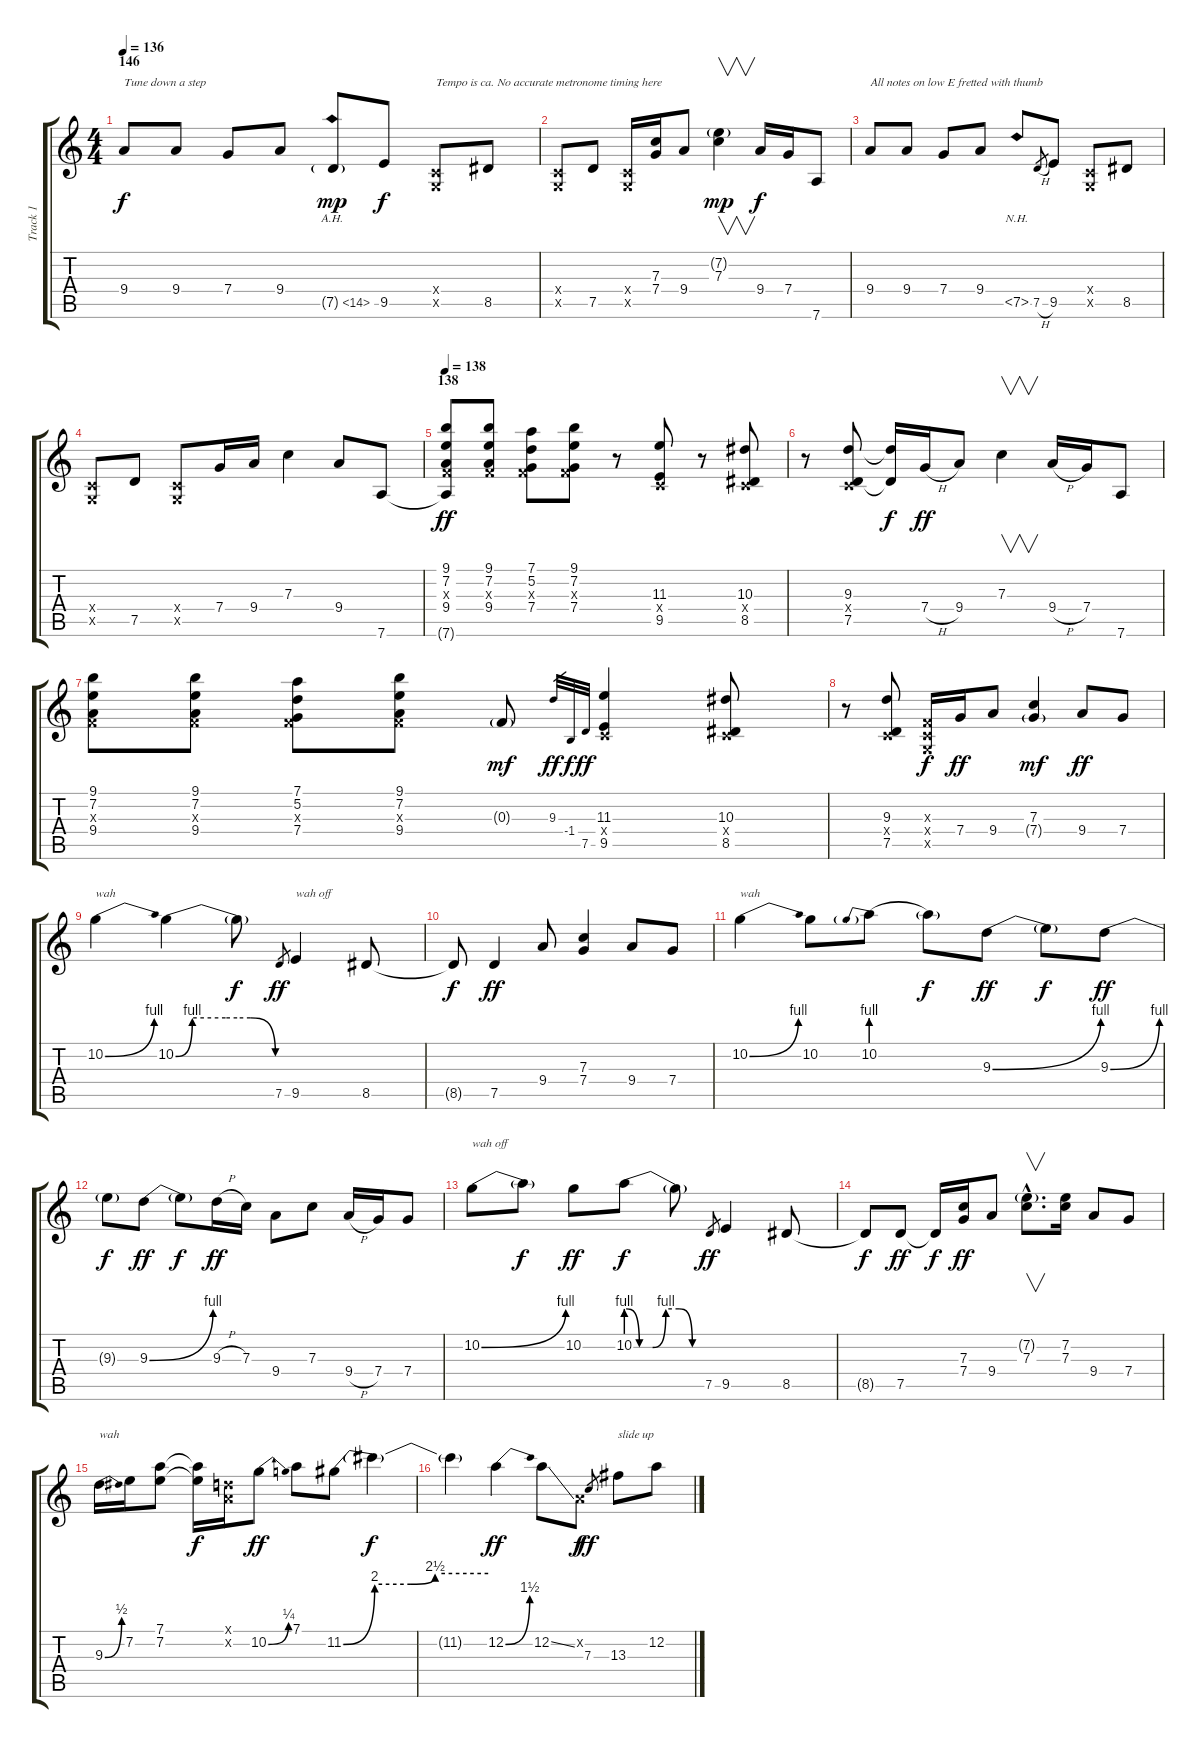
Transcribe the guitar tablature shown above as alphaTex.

\track ("Track 1" "Track 1") {instrument distortionguitar}
\staff {score tabs}
\tuning (D4 A3 F3 C3 G2 D2) {hide}
\ts (4 4)
\section ("" "146")
\tempo 136
\tempo 146
\tempo 136
\clef g2
\ks c
9.4.8{txt "Tune down a step " dy f instrument distortionguitar} 9.4.8 7.4.8 9.4.8 7.5{ah 7 g}.8{dy mp} 9.5.8{dy f} (0.4{x} 0.5{x}).8{txt "Tempo is ca. No accurate metronome timing here"} 8.5.8 |
(0.4{x} 0.5{x}).8 7.5.8 (0.4{x} 0.5{x}).16 (7.3 7.4).16 9.4.8 (7.2{g} 7.3).4{v dy mp} 9.4.16{dy f} 7.4.16 7.6.8 |
9.4.8{txt "All notes on low E fretted with thumb"} 9.4.8 7.4.8 9.4.8 7.5{nh}.8 7.5{h}.8{gr} 9.5.8 (0.4{x} 0.5{x}).8 8.5.8 |
(0.4{x} 0.5{x}).8 7.5.8 (0.4{x} 0.5{x}).8 7.4.16 9.4.16 7.3.4 9.4.8 7.6.8 |
\section ("" "138")
\tempo 138
(9.1 7.2 0.3{x} 9.4 7.6{t}).8{dy ff} (9.1 7.2 0.3{x} 9.4).8 (7.1 5.2 0.3{x} 7.4).8 (9.1 7.2 0.3{x} 7.4).8 r.8 (11.3 0.4{x} 9.5).8 r.8 (10.3 0.4{x} 8.5).8 |
r.8 (9.3 0.4{x} 7.5).8 (9.3{t} 7.5{t}).16{dy f} 7.4{h}.16{dy ff} 9.4.8 7.3.4{v} 9.4{h}.16 7.4.16 7.6.8 |
(9.1 7.2 0.3{x} 9.4).8 (9.1 7.2 0.3{x} 9.4).8 (7.1 5.2 0.3{x} 7.4).8 (9.1 7.2 0.3{x} 9.4).8 0.3{g}.8{dy mf} 9.3.32{gr dy ff} -1.4.32{gr dy f} 7.5.32{gr dy ff} (11.3 0.4{x} 9.5).4 (10.3 0.4{x} 8.5).8 |
r.8 (9.3 0.4{x} 7.5).8 (0.3{x} 0.4{x} 0.5{x}).16{dy f} 7.4.16{dy ff} 9.4.8 (7.3 7.4{g}).4{dy mf} 9.4.8{dy ff} 7.4.8 |
10.2{be (bend 0 0 60 4)}.4{txt "wah"} 10.2{be (custom 0 0 10 4 30 4 37 4 45 4 60 0)}.4 10.2{t}.8{dy f} 7.5.8{gr dy ff} 9.5.4{txt "wah off"} 8.5.8 |
8.5{t}.8{dy f} 7.5.4{dy ff} 9.4.8 (7.3 7.4).4 9.4.8 7.4.8 |
10.2{be (bend 0 0 60 4)}.4{txt "wah"} 10.2.8 10.2{be (prebend 0 4 60 4)}.8 10.2{t}.8{dy f} 9.3{be (bend 0 0 60 4)}.8{dy ff} 9.3{t}.8{dy f} 9.3{be (bend 0 0 60 4)}.8{dy ff} |
9.3{t}.8{dy f} 9.3{be (bend 0 0 60 4)}.8{dy ff} 9.3{t}.8{dy f} 9.3{h}.16{dy ff} 7.3.16 9.4.8 7.3.8 9.4{h}.16 7.4.16 7.4.8 |
10.2{be (bend 0 0 60 4)}.8{txt "wah off"} 10.2{t}.8{dy f} 10.2.8{dy ff} 10.2{be (custom 0 4 10 0 20 0 30 4 40 4 50 0 60 0)}.8{dy f} 10.2{t}.8 7.5.8{gr dy ff} 9.5.4 8.5.8 |
8.5{t}.8{dy f} 7.5.8{dy ff} 7.5{t}.16{dy f} (7.3 7.4).16{dy ff} 9.4.8 (7.2{g hac} 7.3{hac}).8{v d} (7.2 7.3).16 9.4.8 7.4.8 |
9.3{be (bend 0 0 60 2)}.16{txt "wah"} 7.2.16 (7.1 7.2).8 (7.1{t} 7.2{t}).16{dy f} (0.1{x} 0.2{x}).16 10.2{be (bend 0 0 60 1)}.8{dy ff} 7.1.8 11.2{be (custom 0 0 13 8 28 8 38 10 60 10)}.8 11.2{t}.4{dy f} |
11.2{t}.4 12.2{be (bend 0 0 60 6)}.4{dy ff} 12.2{ss}.8 0.2{x}.8{dy f} 7.3.8{gr dy ff} 13.3.8{txt "slide up"} 12.2.8
